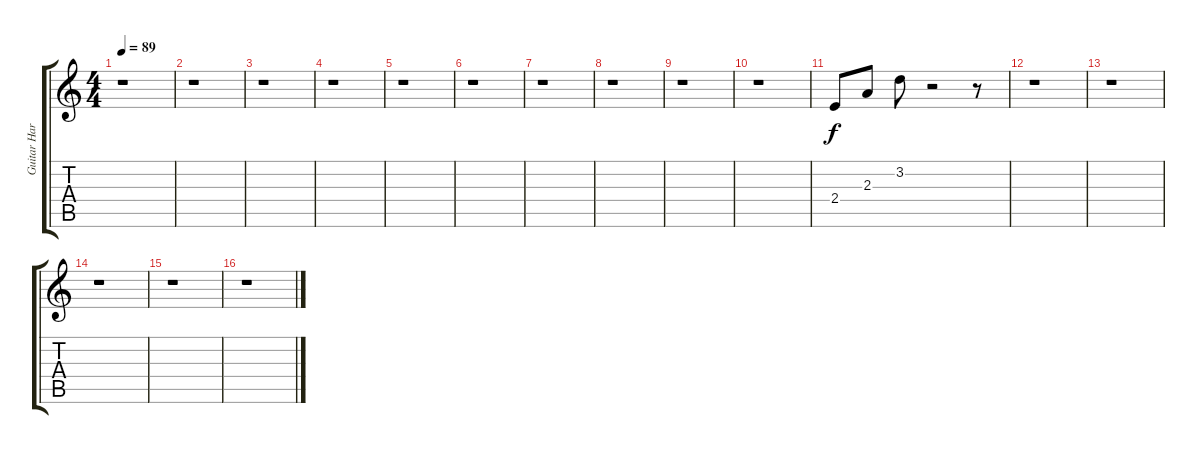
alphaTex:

\track ("Guitar Harm" "Guitar Har") {instrument guitarharmonics}
\staff {score tabs}
\tuning (E4 B3 G3 D3 A2 E2) {hide}
\ts (4 4)
\tempo 89
\clef g2
\ks c
r.1{dy f} |
r.1 |
r.1 |
r.1 |
r.1 |
r.1 |
r.1 |
r.1 |
r.1 |
r.1 |
2.4.8 2.3.8 3.2.8 r.2 r.8 |
r.1 |
r.1 |
r.1 |
r.1 |
r.1
